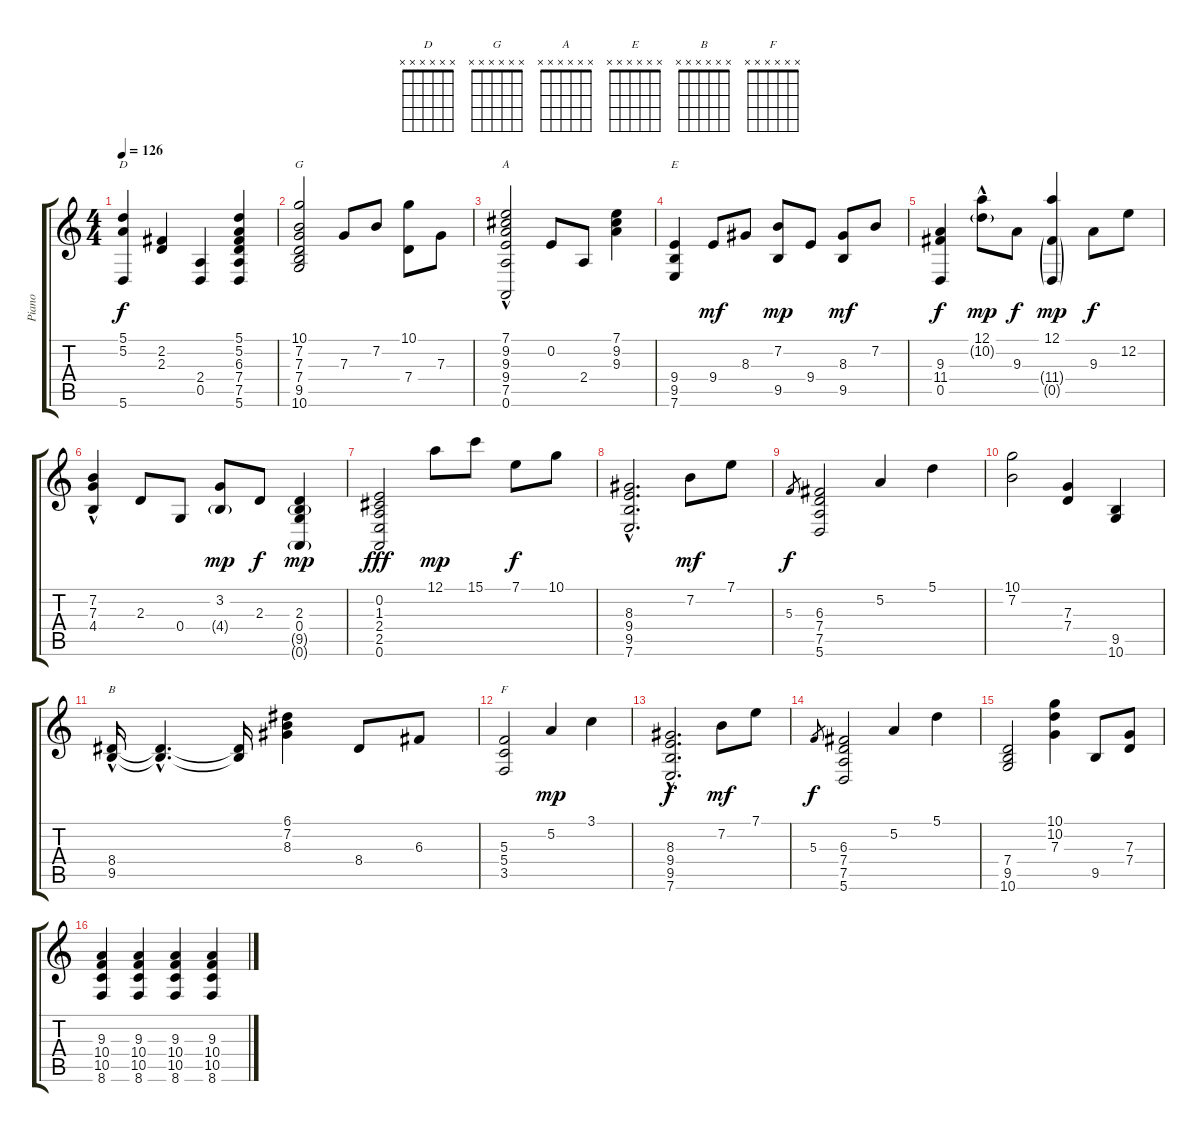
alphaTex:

\track ("Piano" "Piano") {instrument acousticgrandpiano}
\staff {score tabs}
\tuning (A4 E4 C4 G3 D3 A2) {hide}
\chord ("D" x x x x x x) {firstfret 0}
\chord ("G" x x x x x x) {firstfret 0}
\chord ("A" x x x x x x) {firstfret 0}
\chord ("E" x x x x x x) {firstfret 0}
\chord ("B" x x x x x x) {firstfret 0}
\chord ("F" x x x x x x) {firstfret 0}
\ts (4 4)
\tempo 126
\clef g2
\ks c
(5.1 5.2 5.6).4{ch "D" dy f} (2.2 2.3).4 (2.4 0.5).4 (5.1 5.2 6.3 7.4 7.5 5.6).4 |
(10.1 7.2 7.3 7.4 9.5 10.6).2{ch "G"} 7.3.8 7.2.8 (10.1 7.4).8 7.3.8 |
(7.1{hac} 9.2{hac} 9.3{hac} 9.4 7.5 0.6).2{ch "A"} 0.2.8 2.4.8 (7.1 9.2 9.3).4 |
(9.4 9.5 7.6).4{ch "E"} 9.4.8{dy mf} 8.3.8 (7.2 9.5).8{dy mp} 9.4.8 (8.3 9.5).8{dy mf} 7.2.8 |
(9.3 11.4 0.5).4{dy f} (12.1 10.2{g hac}).8{dy mp} 9.3.8{dy f} (12.1 11.4{g} 0.5{g}).4{dy mp} 9.3.8{dy f} 12.2.8 |
(7.2 7.3 4.4{hac}).4 2.3.8 0.4.8 (3.2 4.4{g}).8{dy mp} 2.3.8{dy f} (2.3 0.4 9.5{g} 0.6{g}).4{dy mp} |
(0.2 1.3 2.4 2.5 0.6).2{dy fff} 12.1.8{dy mp} 15.1.8 7.1.8{dy f} 10.1.8 |
(8.3{hac} 9.4{hac} 9.5{hac} 7.6{hac}).2{d volume 11} 7.2.8{dy mf} 7.1.8 |
5.3.8{gr dy f} (6.3 7.4 7.5 5.6).2 5.2.4 5.1.4 |
(10.1 7.2).2 (7.3 7.4).4 (9.5 10.6).4 |
(8.4{hac} 9.5).16{ch "B" volume 13} (8.4{hac t} 9.5{hac t}).4{d volume 10} (8.4{t} 9.5{t}).16 (6.1 7.2 8.3).4 8.4.8 6.3.8 |
(5.3 5.4 3.5).2{ch "F" volume 9} 5.2.4{dy mp} 3.1.4 |
(8.3{hac} 9.4{hac} 9.5{hac} 7.6{hac}).2{d dy f volume 11} 7.2.8{dy mf} 7.1.8 |
5.3.8{gr dy f} (6.3 7.4 7.5 5.6).2 5.2.4 5.1.4 |
(7.4 9.5 10.6).2 (10.1 10.2 7.3).4 9.5.8 (7.3 7.4).8 |
(9.3 10.4 10.5 8.6).4 (9.3 10.4 10.5 8.6).4 (9.3 10.4 10.5 8.6).4 (9.3 10.4 10.5 8.6).4
